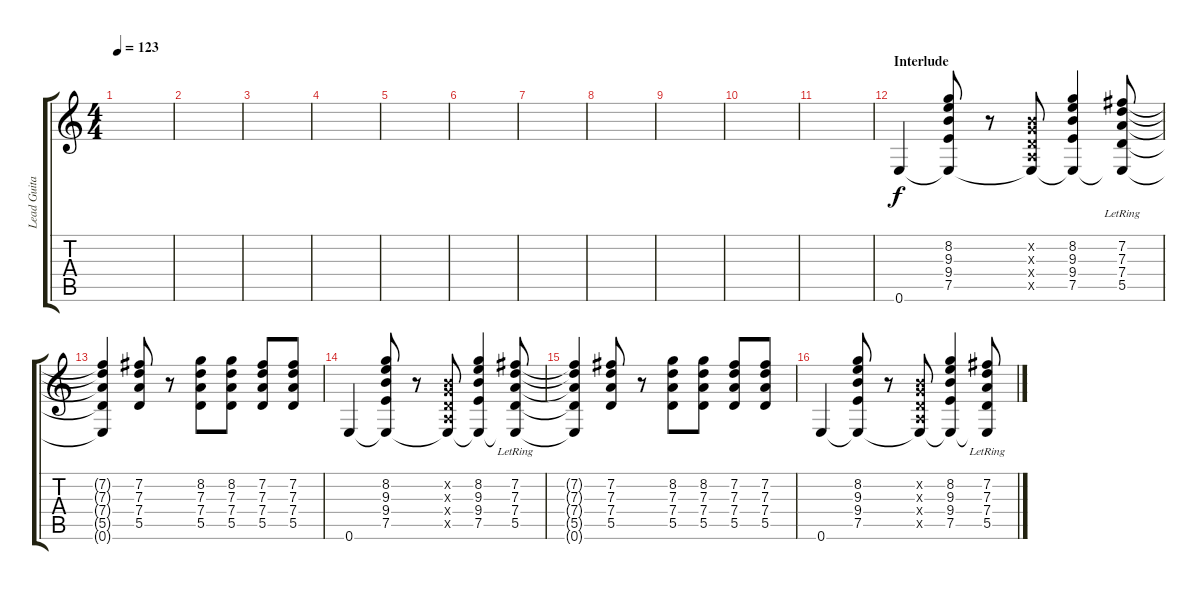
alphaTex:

\track ("Lead Guitar" "Lead Guita") {instrument acousticguitarsteel}
\staff {score tabs}
\tuning (E4 B3 G3 D3 A2 E2) {hide}
\ts (4 4)
\tempo 123
\clef g2
\ks c
|
|
|
|
|
|
|
|
|
|
|
\section ("" "Interlude")
0.6.4 (8.2 9.3 9.4 7.5 0.6{t}).8 r.8 (0.2{x} 0.3{x} 0.4{x} 0.5{x} 0.6{t}).8 (8.2 9.3 9.4 7.5 0.6{t}).4 (7.2{lr} 7.3{lr} 7.4{lr} 5.5{lr} 0.6{t}).8 |
(7.2{t} 7.3{t} 7.4{t} 5.5{t} 0.6{t}).4 (7.2 7.3 7.4 5.5).8 r.8 (8.2 7.3 7.4 5.5).8 (8.2 7.3 7.4 5.5).8 (7.2 7.3 7.4 5.5).8 (7.2 7.3 7.4 5.5).8 |
0.6.4 (8.2 9.3 9.4 7.5 0.6{t}).8 r.8 (0.2{x} 0.3{x} 0.4{x} 0.5{x} 0.6{t}).8 (8.2 9.3 9.4 7.5 0.6{t}).4 (7.2{lr} 7.3{lr} 7.4{lr} 5.5{lr} 0.6{t}).8 |
(7.2{t} 7.3{t} 7.4{t} 5.5{t} 0.6{t}).4 (7.2 7.3 7.4 5.5).8 r.8 (8.2 7.3 7.4 5.5).8 (8.2 7.3 7.4 5.5).8 (7.2 7.3 7.4 5.5).8 (7.2 7.3 7.4 5.5).8 |
0.6.4 (8.2 9.3 9.4 7.5 0.6{t}).8 r.8 (0.2{x} 0.3{x} 0.4{x} 0.5{x} 0.6{t}).8 (8.2 9.3 9.4 7.5 0.6{t}).4 (7.2{lr} 7.3{lr} 7.4{lr} 5.5{lr} 0.6{t}).8
